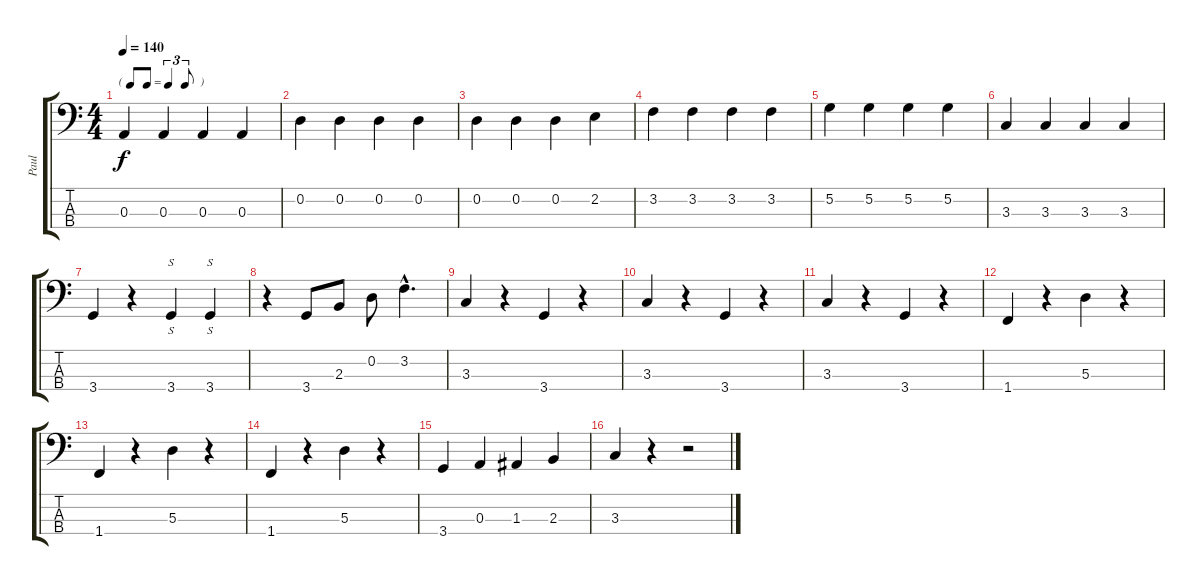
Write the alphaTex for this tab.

\track ("Paul" "Paul") {instrument electricbasspick}
\staff {score tabs}
\tuning (G2 D2 A1 E1) {hide}
\ts (4 4)
\tf triplet8th
\tempo 140
\clef f4
\ks c
0.3.4{dy f} 0.3.4 0.3.4 0.3.4 |
0.2.4 0.2.4 0.2.4 0.2.4 |
0.2.4 0.2.4 0.2.4 2.2.4 |
3.2.4 3.2.4 3.2.4 3.2.4 |
5.2.4 5.2.4 5.2.4 5.2.4 |
3.3.4 3.3.4 3.3.4 3.3.4 |
3.4.4 r.4 3.4.4{s} 3.4.4{s} |
r.4 3.4.8 2.3.8 0.2.8 3.2{hac}.4{d} |
3.3.4 r.4 3.4.4 r.4 |
3.3.4 r.4 3.4.4 r.4 |
3.3.4 r.4 3.4.4 r.4 |
1.4.4 r.4 5.3.4 r.4 |
1.4.4 r.4 5.3.4 r.4 |
1.4.4 r.4 5.3.4 r.4 |
3.4.4 0.3.4 1.3.4 2.3.4 |
3.3.4 r.4 r.2
